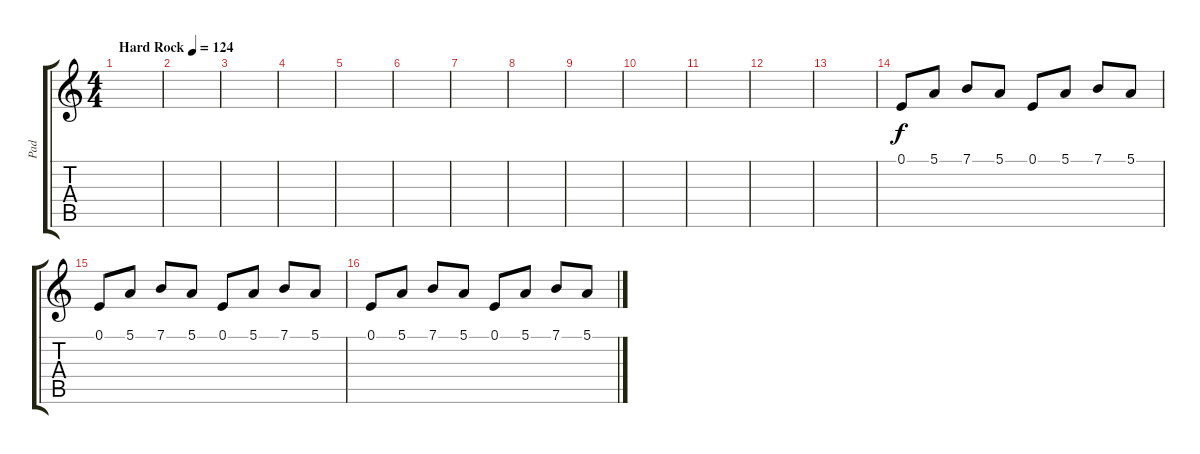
\track ("Pad" "Pad") {instrument sitar}
\staff {score tabs}
\tuning (E4 B3 G3 D3 A2 E2) {hide}
\ts (4 4)
\tempo (124 "Hard Rock")
\clef g2
\ks c
|
|
|
|
|
|
|
|
|
|
|
|
|
0.1.8 5.1.8 7.1.8 5.1.8 0.1.8 5.1.8 7.1.8 5.1.8 |
0.1.8 5.1.8 7.1.8 5.1.8 0.1.8 5.1.8 7.1.8 5.1.8 |
0.1.8 5.1.8 7.1.8 5.1.8 0.1.8 5.1.8 7.1.8 5.1.8
